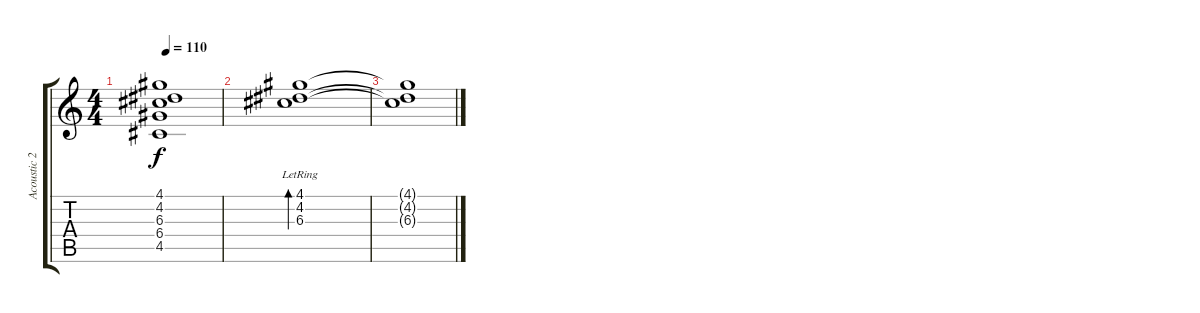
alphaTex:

\track ("Acoustic 2: Chords" "Acoustic 2") {instrument acousticguitarsteel}
\staff {score tabs}
\tuning (E4 B3 G3 D3 A2 E2) {hide}
\ts (4 4)
\tempo 110
\clef g2
\ks c
(4.1{t} 4.2{t} 6.3{t} 6.4{t} 4.5{t}).1{dy f} |
(4.1{lr} 4.2{lr} 6.3{lr}).1{bd 240} |
(4.1{t} 4.2{t} 6.3{t}).1
